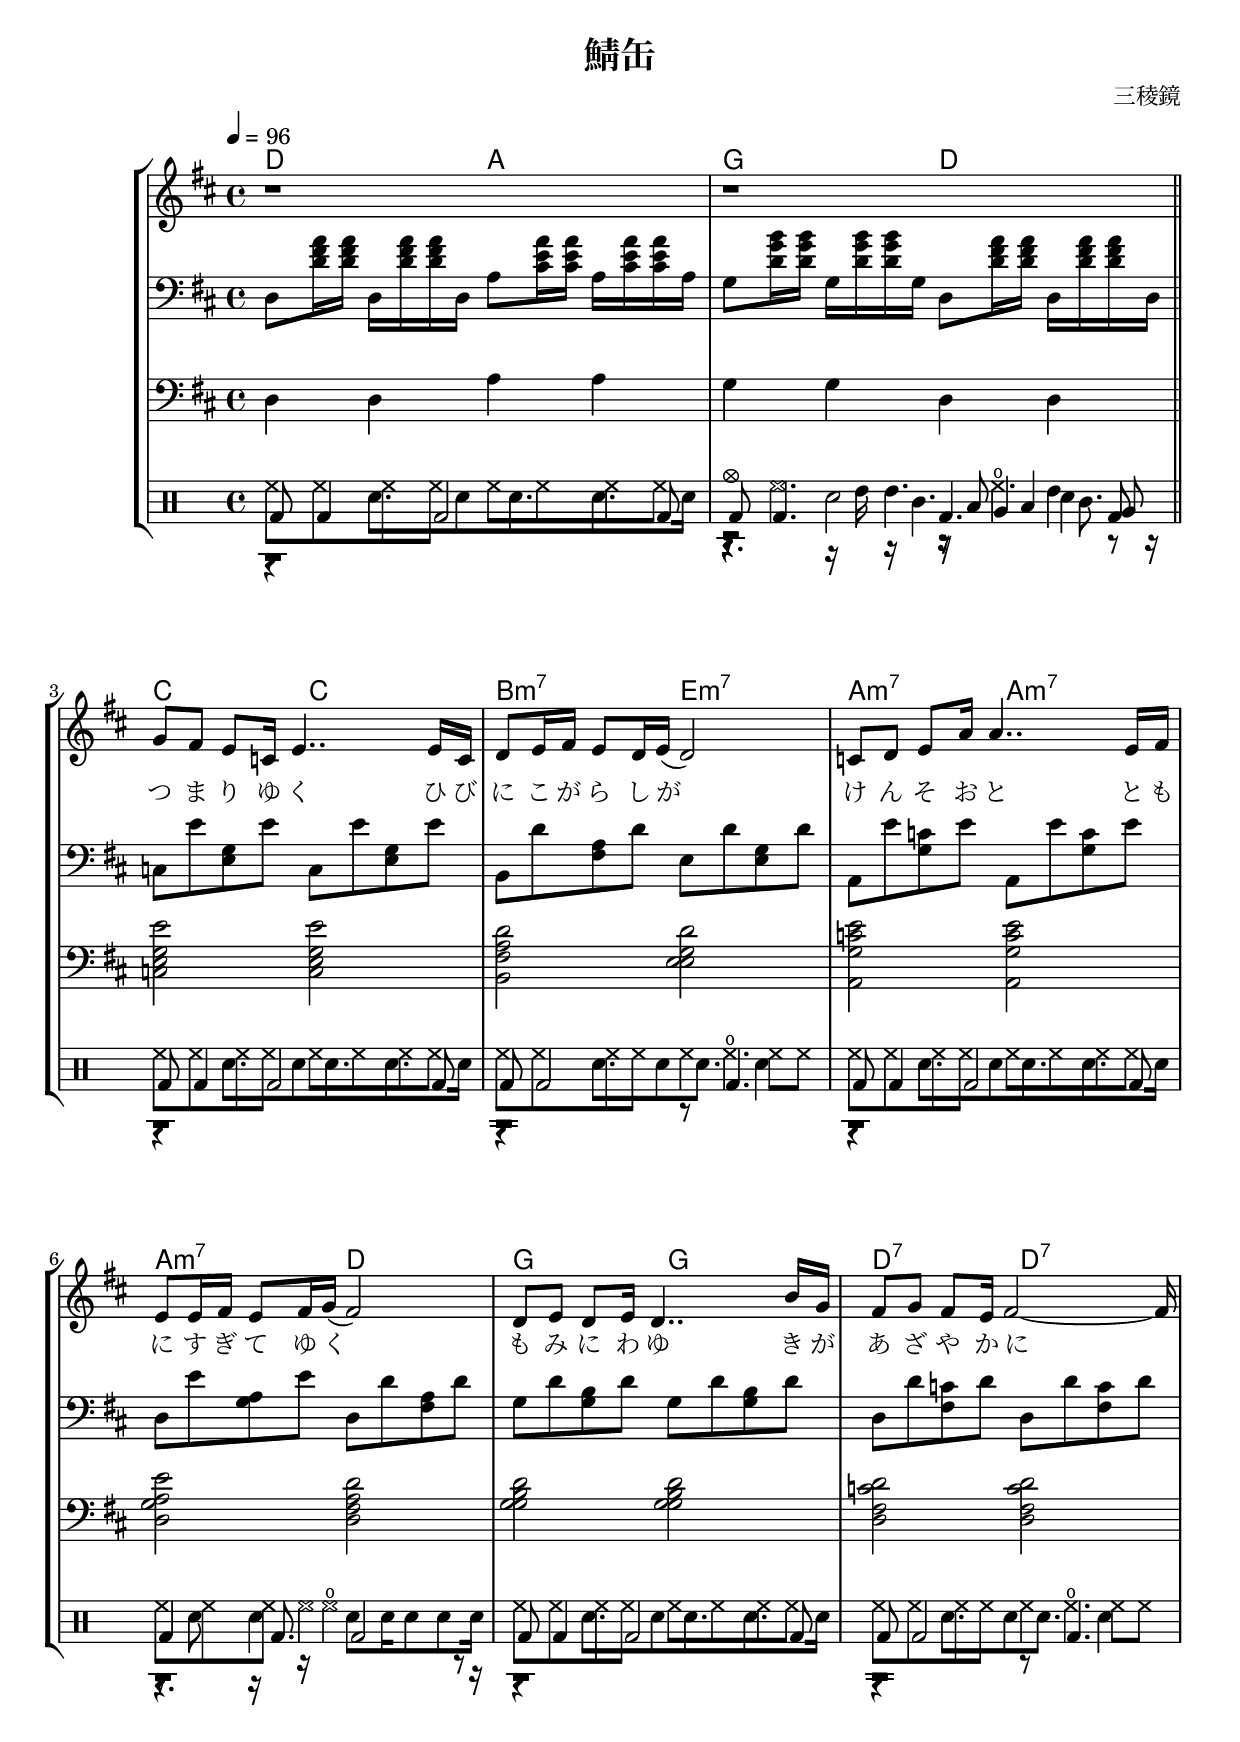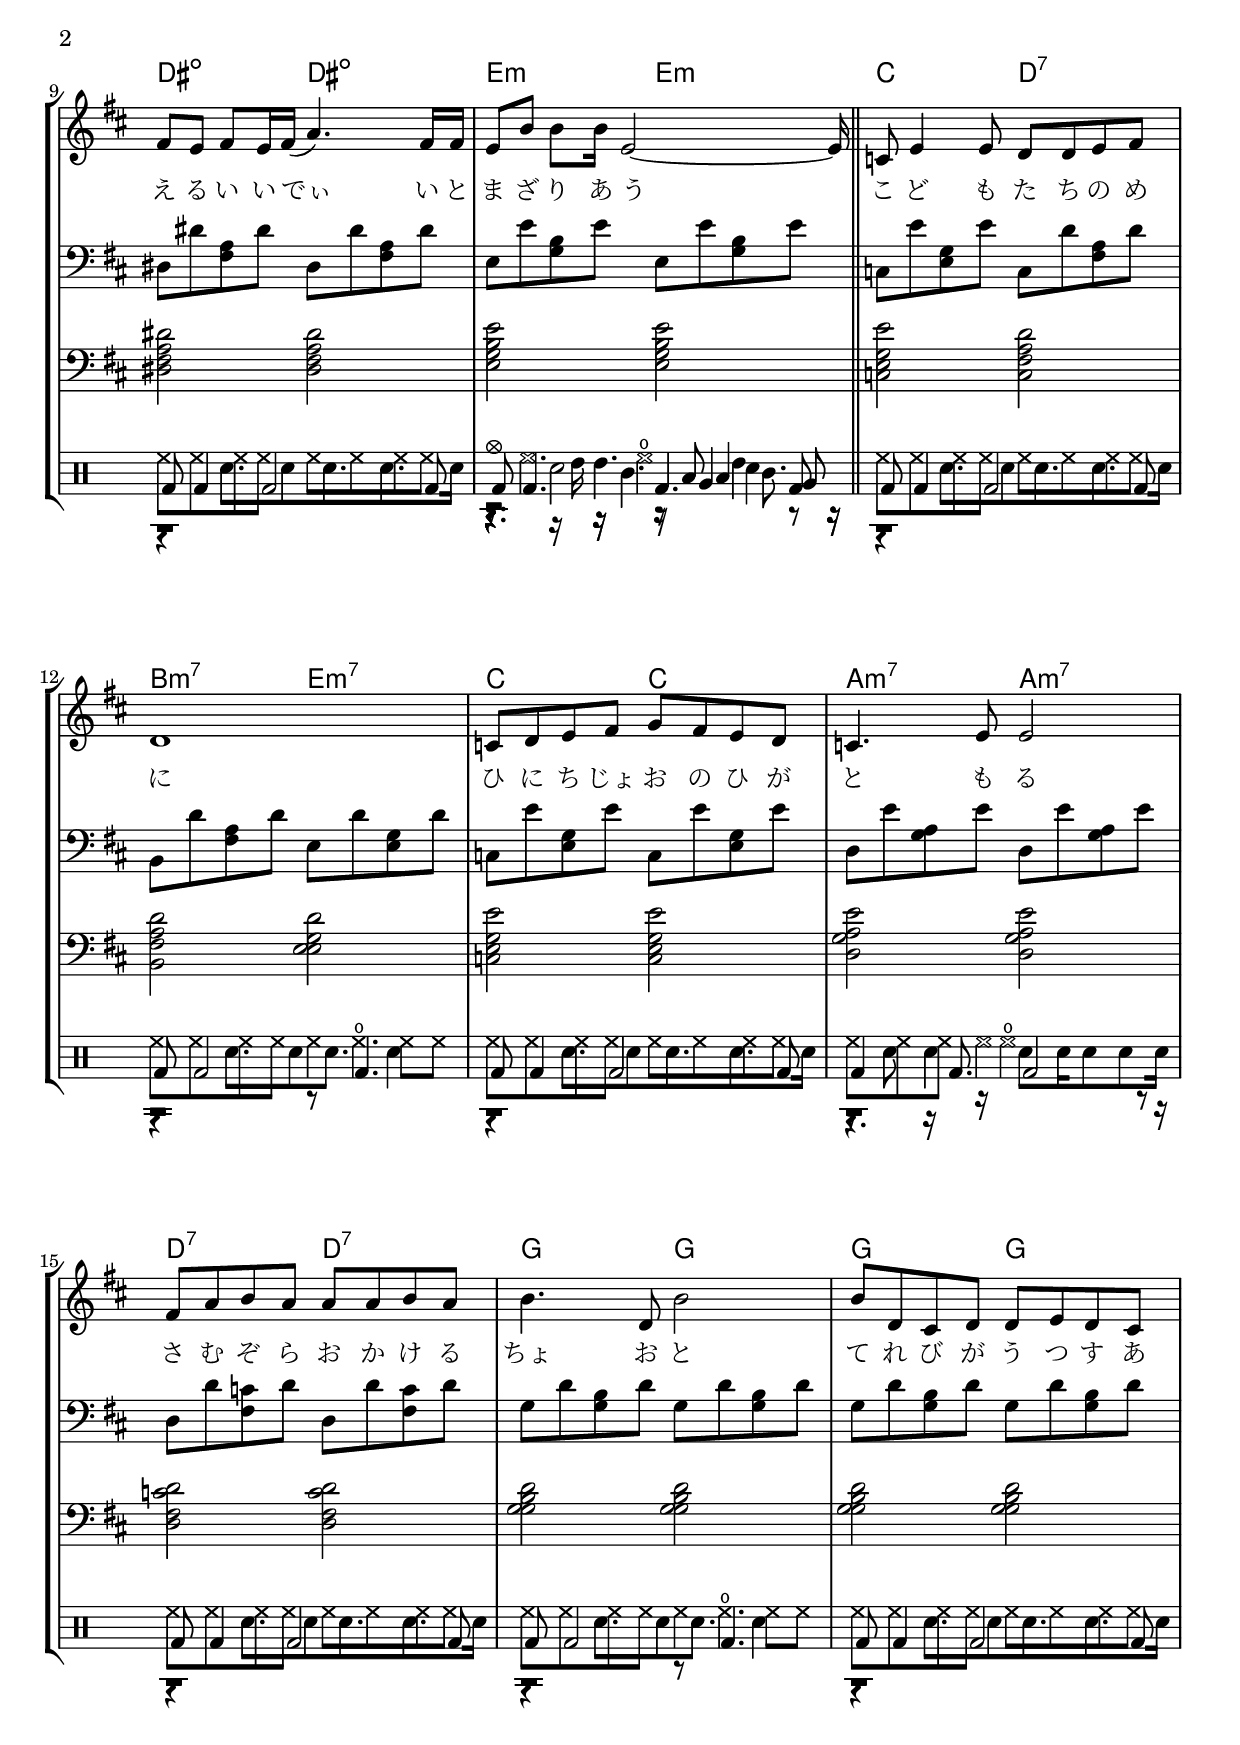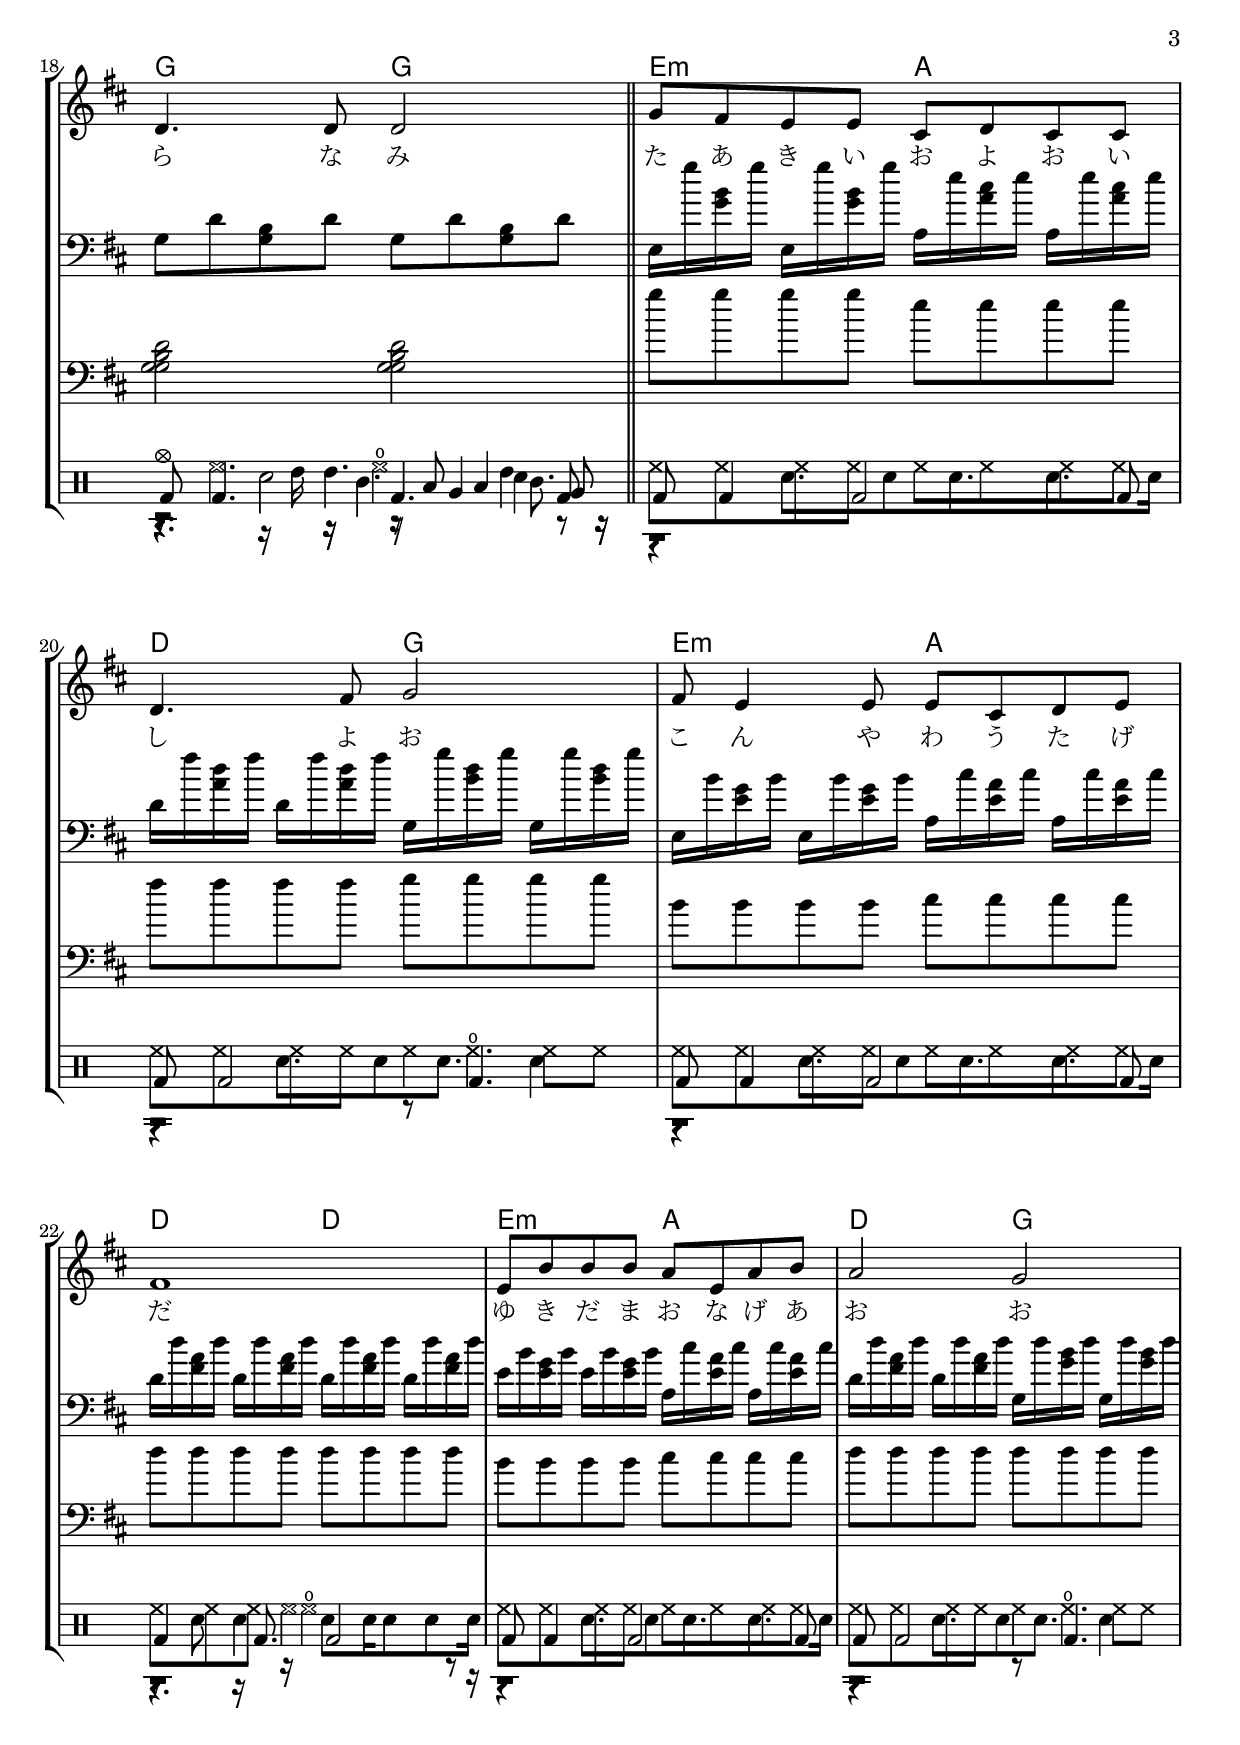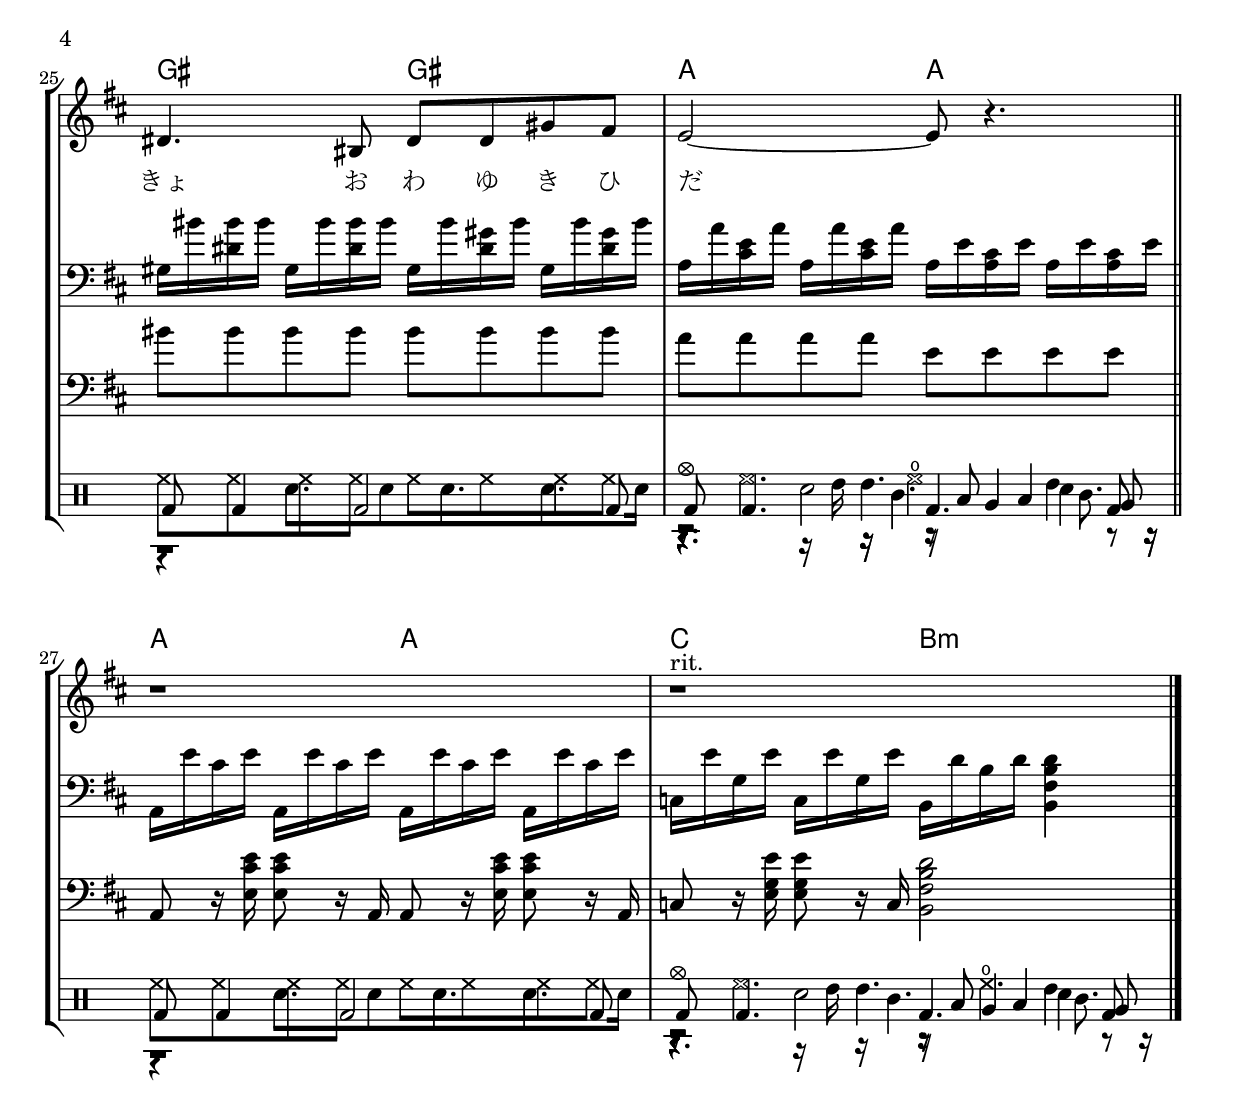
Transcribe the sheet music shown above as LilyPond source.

\version "2.12.1"

\header {
	title = \markup {鯖缶}
	composer = \markup \center-column {三稜鏡}
}

harmony = \chordmode {
	d2 a g d 

	c c b:min7 e:min7 a:min7 a:min7 a:min7 d g g d:7 d:7 dis:dim dis:dim e:m e:m 

	c d:7 b:min7 e:min7 c c a:min7 a:min7 d:7 d:7 g g g g g g 

	e:m a d g e:m a d d e:m a d g gis gis a a 

	a a c b:m 
}

melody = {
	\key d \major
	\tempo 4 = 96
	r1 | r1   
	\set Staff.midiInstrument = #"mmi0.38"
	 g'8  fis'8  e'8  c'16  e'4..  e'16  c'16 
	d'8  e'16  fis'16  e'8  d'16  e'16  (d'2) 
	c'8  d'8  e'8  a'16  a'4..  e'16  fis'16 
	e'8  e'16  fis'16  e'8  fis'16  g'16  (fis'2) 
	d'8  e'8  d'8  e'16  d'4..  b'16  g'16 
	fis'8  g'8  fis'8  e'16  fis'2~fis'16 
	fis'8  e'8  fis'8  e'16  fis'16  (a'4.)  fis'16  fis'16 
	e'8  b'8  b'8  b'16  e'2~e'16
	\set Staff.midiInstrument = #"mmi0.38"
	 c'8  e'4  e'8  d'8  d'8  e'8  fis'8 
	d'1 
	c'8  d'8  e'8  fis'8  g'8  fis'8  e'8  d'8 
	c'4.  e'8  e'2 
	fis'8  a'8  b'8  a'8  a'8  a'8  b'8  a'8 
	b'4.  d'8  b'2 
	b'8  d'8  cis'8  d'8  d'8  e'8  d'8  cis'8 
	d'4.  d'8  d'2
	\set Staff.midiInstrument = #"mmi0.38"
	 g'8  fis'8  e'8  e'8  cis'8  d'8  cis'8  cis'8 
	d'4.  fis'8  g'2 
	fis'8  e'4  e'8  e'8  cis'8  d'8  e'8 
	fis'1 
	e'8  b'8  b'8  b'8  a'8  e'8  a'8  b'8 
	a'2  g'2 
	dis'4.  bis8  dis'8  dis'8  gis'8  fis'8 
	e'2~e'8  	r4. 	r1 | r1^"rit." \bar "|."
}

words = \lyricmode {
	
	つ  ま  り  ゆ  く  ひ  び  に  こ  が  ら  し  が  け  ん  そ  お  と  と  も  に  す  ぎ  て  ゆ  く  も  み  に  わ  ゆ  き  が  あ  ざ  や  か  に  え  る  い  い  でぃ  い  と  ま  ざ  り  あ  う  
	こ  ど  も  た  ち  の  め  に  ひ  に  ち  じょ  お  の  ひ  が  と  も  る  さ  む  ぞ  ら  お  か  け  る  ちょ  お  と  て  れ  び  が  う  つ  す  あ  ら  な  み  
	た  あ  き  い  お  よ  お  い  し  よ  お  こ  ん  や  わ  う  た  げ  だ  ゆ  き  だ  ま  お  な  げ  あ  お  お  きょ  お  わ  ゆ  き  ひ  だ  
	
}

tempochange = {
	\tempo 4 = 96
	r1 | r1 \bar "||"
	\tempo 4 = 96
	r1 | r1 | r1 | r1 | r1 | r1 | r1 | r1 \bar "||"
	\tempo 4 = 96
	r1 | r1 | r1 | r1 | r1 | r1 | r1 | r1 \bar "||"
	\tempo 4 = 96
	r1 | r1 | r1 | r1 | r1 | r1 | r1 | r1 \bar "||"
	\tempo 4 = 96
	r1 | \tempo 4 = 72 r2 \tempo 4 = 64 r2 \bar "|."
}

mainacc = {
	\clef bass
	\set Staff.midiInstrument = #"Tubular Bells"
	\key d \major
	\tempo 4 = 96
	d8 <d' fis' a'>16 <d' fis' a'>16   d16 <d' fis' a'>16 <d' fis' a'>16 d16
	a8 <cis' e' a'>16 <cis' e' a'>16   a16 <cis' e' a'>16 <cis' e' a'>16 a16
	g8 <d' g' b'>16 <d' g' b'>16   g16 <d' g' b'>16 <d' g' b'>16 g16
	d8 <d' fis' a'>16 <d' fis' a'>16   d16 <d' fis' a'>16 <d' fis' a'>16 d16
	\bar "||"

	\set Staff.midiInstrument = #"Tubular Bells"
	c8 e' <e g> e'
	c8 e' <e g> e'
	b,8 d' <fis a> d'
	e8 d' <e g> d'
	a,8 e' <g c'> e'
	a,8 e' <g c'> e'
	d8 e' <g a> e'
	d8 d' <fis a> d'
	g8 d' <g b> d'
	g8 d' <g b> d'
	d8 d' <fis c'> d'
	d8 d' <fis c'> d'
	dis8 dis' <fis a> dis'
	dis8 dis' <fis a> dis'
	e8 e' <g b> e'
	e8 e' <g b> e'
	\bar "||"

	\set Staff.midiInstrument = #"Tubular Bells"
	c8 e' <e g> e'
	c8 d' <fis a> d'
	b,8 d' <fis a> d'
	e8 d' <e g> d'
	c8 e' <e g> e'
	c8 e' <e g> e'
	d8 e' <g a> e'
	d8 e' <g a> e'
	d8 d' <fis c'> d'
	d8 d' <fis c'> d'
	g8 d' <g b> d'
	g8 d' <g b> d'
	g8 d' <g b> d'
	g8 d' <g b> d'
	g8 d' <g b> d'
	g8 d' <g b> d'
	\bar "||"

	\set Staff.midiInstrument = #"Tubular Bells"
	e16 g'' <g' b'> g'' e g'' <g' b'> g''
	a16 e'' <a' cis''> e'' a e'' <a' cis''> e''
	d'16 fis'' <a' d''> fis'' d' fis'' <a' d''> fis''
	g16 g'' <b' d''> g'' g g'' <b' d''> g''
	e16 b' <e' g'> b' e b' <e' g'> b'
	a16 cis'' <e' a'> cis'' a cis'' <e' a'> cis''
	d'16 d'' <fis' a'> d'' d' d'' <fis' a'> d''
	d'16 d'' <fis' a'> d'' d' d'' <fis' a'> d''
	e'16 b' <e' g'> b' e' b' <e' g'> b'
	a16 cis'' <e' a'> cis'' a cis'' <e' a'> cis''
	d'16 d'' <fis' a'> d'' d' d'' <fis' a'> d''
	g16 d'' <g' b'> d'' g d'' <g' b'> d''
	gis16 bis' <dis' bis'> bis' gis bis' <dis' bis'> bis'
	gis16 bis' <dis' gis'> bis' gis bis' <dis' gis'> bis'
	a16 a' <cis' e'> a' a a' <cis' e'> a'
	a16 e' <a cis'> e' a e' <a cis'> e'
	\bar "||"

	\set Staff.midiInstrument = #"Harpsichord"
	a,16 e' cis' e' a, e' cis' e'
	a,16 e' cis' e' a, e' cis' e'
	c16 e' g e' c e' g e'
	b,16 d' b d' <b, fis b d'>4
	\bar "|."
}

subacc = {
	\clef bass
	\set Staff.midiInstrument = #"Synth Bass 2"
	\key d \major
	\tempo 4 = 96
	d4 d4
	a4 a4
	g4 g4
	d4 d4
	\bar "||"

	\set Staff.midiInstrument = #"Accordion"
	<c e g e'>2
	<c e g e'>2
	<b, fis a d'>2
	<e e g d'>2
	<a, g c' e'>2
	<a, g c' e'>2
	<d g a e'>2
	<d fis a d'>2
	<g g b d'>2
	<g g b d'>2
	<d fis c' d'>2
	<d fis c' d'>2
	<dis fis a dis'>2
	<dis fis a dis'>2
	<e g b e'>2
	<e g b e'>2
	\bar "||"

	\set Staff.midiInstrument = #"Accordion"
	<c e g e'>2
	<c fis a d'>2
	<b, fis a d'>2
	<e e g d'>2
	<c e g e'>2
	<c e g e'>2
	<d g a e'>2
	<d g a e'>2
	<d fis c' d'>2
	<d fis c' d'>2
	<g g b d'>2
	<g g b d'>2
	<g g b d'>2
	<g g b d'>2
	<g g b d'>2
	<g g b d'>2
	\bar "||"

	\set Staff.midiInstrument = #"Accordion"
	g''8 g''8 g''8 g''8
	e''8 e''8 e''8 e''8
	fis''8 fis''8 fis''8 fis''8
	g''8 g''8 g''8 g''8
	b'8 b'8 b'8 b'8
	cis''8 cis''8 cis''8 cis''8
	d''8 d''8 d''8 d''8
	d''8 d''8 d''8 d''8
	b'8 b'8 b'8 b'8
	cis''8 cis''8 cis''8 cis''8
	d''8 d''8 d''8 d''8
	d''8 d''8 d''8 d''8
	bis'8 bis'8 bis'8 bis'8
	bis'8 bis'8 bis'8 bis'8
	a'8 a'8 a'8 a'8
	e'8 e'8 e'8 e'8
	\bar "||"

	\set Staff.midiInstrument = #"Clav"
	a,8 r16 <e cis' e'>16 <e cis' e'>8 r16 a,16
	a,8 r16 <e cis' e'>16 <e cis' e'>8 r16 a,16
	c8 r16 <e g e'>16 <e g e'>8 r16 c16
	<b, fis b d'>2
	\bar "|."
}

percA = {
	\drummode {
	hh8 hh8 hh8 hh8 hh8 hh8 hh8 hh8  |r8 hh2. r8  \bar "||"
	hh8 hh8 hh8 hh8 hh8 hh8 hh8 hh8  |hh8 hh8 hh8 hh8 hh4 hh8 hh8  |hh8 hh8 hh8 hh8 hh8 hh8 hh8 hh8  |hh8 hh8 hh8 hh2 r8  |hh8 hh8 hh8 hh8 hh8 hh8 hh8 hh8  |hh8 hh8 hh8 hh8 hh4 hh8 hh8  |hh8 hh8 hh8 hh8 hh8 hh8 hh8 hh8  |r8 hh2. r8  \bar "||"
	hh8 hh8 hh8 hh8 hh8 hh8 hh8 hh8  |hh8 hh8 hh8 hh8 hh4 hh8 hh8  |hh8 hh8 hh8 hh8 hh8 hh8 hh8 hh8  |hh8 hh8 hh8 hh2 r8  |hh8 hh8 hh8 hh8 hh8 hh8 hh8 hh8  |hh8 hh8 hh8 hh8 hh4 hh8 hh8  |hh8 hh8 hh8 hh8 hh8 hh8 hh8 hh8  |r8 hh2. r8  \bar "||"
	hh8 hh8 hh8 hh8 hh8 hh8 hh8 hh8  |hh8 hh8 hh8 hh8 hh4 hh8 hh8  |hh8 hh8 hh8 hh8 hh8 hh8 hh8 hh8  |hh8 hh8 hh8 hh2 r8  |hh8 hh8 hh8 hh8 hh8 hh8 hh8 hh8  |hh8 hh8 hh8 hh8 hh4 hh8 hh8  |hh8 hh8 hh8 hh8 hh8 hh8 hh8 hh8  |r8 hh2. r8  \bar "||"
	hh8 hh8 hh8 hh8 hh8 hh8 hh8 hh8  |r8 hh2. r8  \bar "|."
	}
}

percB = {
	\drummode {
	r4 sn8. sn8 sn8. sn8. sn16  |r4 sn2 sn4  \bar "||"
	r4 sn8. sn8 sn8. sn8. sn16  |r4 sn8. sn8 sn8. sn4  |r4 sn8. sn8 sn8. sn8. sn16  |r8 sn8 sn4 sn8 sn16 sn8 sn8 sn16  |r4 sn8. sn8 sn8. sn8. sn16  |r4 sn8. sn8 sn8. sn4  |r4 sn8. sn8 sn8. sn8. sn16  |r4 sn2 sn4  \bar "||"
	r4 sn8. sn8 sn8. sn8. sn16  |r4 sn8. sn8 sn8. sn4  |r4 sn8. sn8 sn8. sn8. sn16  |r8 sn8 sn4 sn8 sn16 sn8 sn8 sn16  |r4 sn8. sn8 sn8. sn8. sn16  |r4 sn8. sn8 sn8. sn4  |r4 sn8. sn8 sn8. sn8. sn16  |r4 sn2 sn4  \bar "||"
	r4 sn8. sn8 sn8. sn8. sn16  |r4 sn8. sn8 sn8. sn4  |r4 sn8. sn8 sn8. sn8. sn16  |r8 sn8 sn4 sn8 sn16 sn8 sn8 sn16  |r4 sn8. sn8 sn8. sn8. sn16  |r4 sn8. sn8 sn8. sn4  |r4 sn8. sn8 sn8. sn8. sn16  |r4 sn2 sn4  \bar "||"
	r4 sn8. sn8 sn8. sn8. sn16  |r4 sn2 sn4  \bar "|."
	}
}

percC = {
	\drummode {
	bd8 bd4 bd2 bd8  |bd8 bd4. bd4. bd8  \bar "||"
	bd8 bd4 bd2 bd8  |bd8 bd2 bd4.  |bd8 bd4 bd2 bd8  |bd4 r16 bd8. bd2  |bd8 bd4 bd2 bd8  |bd8 bd2 bd4.  |bd8 bd4 bd2 bd8  |bd8 bd4. bd4. bd8  \bar "||"
	bd8 bd4 bd2 bd8  |bd8 bd2 bd4.  |bd8 bd4 bd2 bd8  |bd4 r16 bd8. bd2  |bd8 bd4 bd2 bd8  |bd8 bd2 bd4.  |bd8 bd4 bd2 bd8  |bd8 bd4. bd4. bd8  \bar "||"
	bd8 bd4 bd2 bd8  |bd8 bd2 bd4.  |bd8 bd4 bd2 bd8  |bd4 r16 bd8. bd2  |bd8 bd4 bd2 bd8  |bd8 bd2 bd4.  |bd8 bd4 bd2 bd8  |bd8 bd4. bd4. bd8  \bar "||"
	bd8 bd4 bd2 bd8  |bd8 bd4. bd4. bd8  \bar "|."
	}
}

percD = {
	\drummode {
	r1  |r2 r8 hho4.  \bar "||"
	r1  |r2 r8 hho4.  |r1  |r4. r16 hho2 r16  |r1  |r2 r8 hho4.  |r1  |r4. r16 hho2 r16  \bar "||"
	r1  |r2 r8 hho4.  |r1  |r4. r16 hho2 r16  |r1  |r2 r8 hho4.  |r1  |r4. r16 hho2 r16  \bar "||"
	r1  |r2 r8 hho4.  |r1  |r4. r16 hho2 r16  |r1  |r2 r8 hho4.  |r1  |r4. r16 hho2 r16  \bar "||"
	r1  |r2 r8 hho4.  \bar "|."
	}
}

percE = {
	\drummode {
	r1 |cymc1  \bar "||"
	r1 |r1 |r1 |r1 |r1 |r1 |r1 |cymc1  \bar "||"
	r1 |r1 |r1 |r1 |r1 |r1 |r1 |cymc1  \bar "||"
	r1 |r1 |r1 |r1 |r1 |r1 |r1 |cymc1  \bar "||"
	r1 |cymc1  \bar "|."
	}
}

percF = {
	\drummode {
	r1 |r4 r16 tommh16 tommh4. tommh4  \bar "||"
	r1 |r1 |r1 |r1 |r1 |r1 |r1 |r4 r16 tommh16 tommh4. tommh4  \bar "||"
	r1 |r1 |r1 |r1 |r1 |r1 |r1 |r4 r16 tommh16 tommh4. tommh4  \bar "||"
	r1 |r1 |r1 |r1 |r1 |r1 |r1 |r4 r16 tommh16 tommh4. tommh4  \bar "||"
	r1 |r4 r16 tommh16 tommh4. tommh4  \bar "|."
	}
}

percG = {
	\drummode {
	r1 |r4. r16 tomml4. tomml8.  \bar "||"
	r1 |r1 |r1 |r1 |r1 |r1 |r1 |r4. r16 tomml4. tomml8.  \bar "||"
	r1 |r1 |r1 |r1 |r1 |r1 |r1 |r4. r16 tomml4. tomml8.  \bar "||"
	r1 |r1 |r1 |r1 |r1 |r1 |r1 |r4. r16 tomml4. tomml8.  \bar "||"
	r1 |r4. r16 tomml4. tomml8.  \bar "|."
	}
}

percH = {
	\drummode {
	r1 |r2 r16 toml8 toml4 r16  \bar "||"
	r1 |r1 |r1 |r1 |r1 |r1 |r1 |r2 r16 toml8 toml4 r16  \bar "||"
	r1 |r1 |r1 |r1 |r1 |r1 |r1 |r2 r16 toml8 toml4 r16  \bar "||"
	r1 |r1 |r1 |r1 |r1 |r1 |r1 |r2 r16 toml8 toml4 r16  \bar "||"
	r1 |r2 r16 toml8 toml4 r16  \bar "|."
	}
}

percI = {
	\drummode {
	r1 |r2 r8 tomfh4 tomfh8  \bar "||"
	r1 |r1 |r1 |r1 |r1 |r1 |r1 |r2 r8 tomfh4 tomfh8  \bar "||"
	r1 |r1 |r1 |r1 |r1 |r1 |r1 |r2 r8 tomfh4 tomfh8  \bar "||"
	r1 |r1 |r1 |r1 |r1 |r1 |r1 |r2 r8 tomfh4 tomfh8  \bar "||"
	r1 |r2 r8 tomfh4 tomfh8  \bar "|."
	}
}

\score {
	<<
		\new StaffGroup <<
			\new ChordNames {\harmony}
			\new Voice = "melody" {\melody}
			\new Lyrics \lyricsto "melody" \words
			\new Staff = "mainacc" {\mainacc}
			\new Staff = "subacc" {\subacc}
			\new DrumStaff <<
				\new DrumVoice {\percA}
				\new DrumVoice {\percB}
				\new DrumVoice {\percC}
				\new DrumVoice {\percD}
				\new DrumVoice {\percE}
				\new DrumVoice {\percF}
				\new DrumVoice {\percG}
				\new DrumVoice {\percH}
				\new DrumVoice {\percI}
			>>
		>>
	>>
	\layout { }
}
